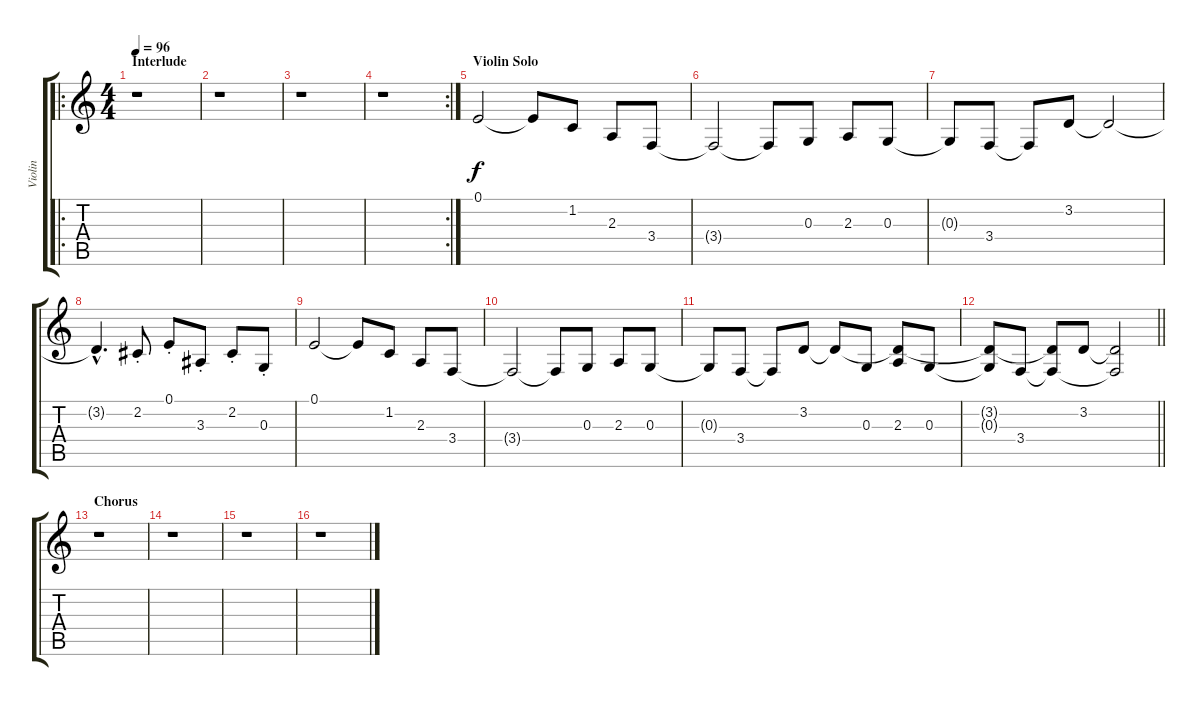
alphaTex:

\track ("Violin" "Violin") {instrument violin}
\staff {score tabs}
\tuning (E4 B3 G3 D3 A2 E2) {hide}
\ro
\ts (4 4)
\section ("" "Interlude")
\tempo 96
\clef g2
\ks c
r.1{dy f} |
r.1 |
r.1 |
\rc 2
r.1 |
\section ("" "Violin Solo")
0.1.2 0.1{t}.8 1.2.8 2.3.8 3.4.8 |
3.4{t}.2 3.4{t}.8 0.3.8 2.3.8 0.3.8 |
0.3{t}.8 3.4.8 3.4{t}.8 3.2.8 3.2{t}.2 |
3.2{hac t}.4{d} 2.2{st}.8 0.1{st}.8 3.3{st}.8 2.2{st}.8 0.3{st}.8 |
0.1.2 0.1{t}.8 1.2.8 2.3.8 3.4.8 |
3.4{t}.2 3.4{t}.8 0.3.8 2.3.8 0.3.8 |
0.3{t}.8 3.4.8 3.4{t}.8 3.2.8 3.2{t}.8 0.3.8 (3.2{t} 2.3).8 0.3.8 |
\barLineRight lightlight
(3.2{t} 0.3{t}).8 3.4.8 (3.2{t} 3.4{t}).8 3.2.8 (3.2{t} 3.4{t}).2 |
\section ("" "Chorus")
r.1 |
r.1 |
r.1 |
r.1
